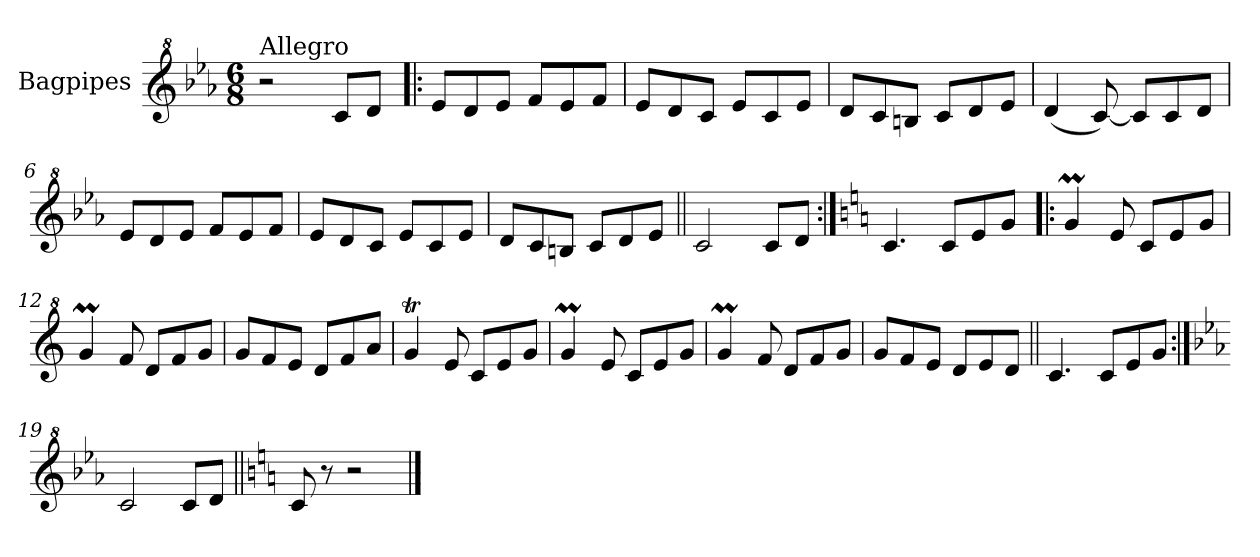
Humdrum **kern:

**kern
*part1
*staff1
*I"Bagpipes
*I'Bag
*clefG^2
*k[b-e-a-]
*E-:
*M6/8
=1
!LO:TX:a:t=Allegro
2r
8cc/L
8dd/J
=2!|:
8ee-/L
8dd/
8ee-/J
8ff/L
8ee-/
8ff/J
=3
8ee-/L
8dd/
8cc/J
8ee-/L
8cc/
8ee-/J
=4
8dd/L
8cc/
8bn/J
8cc/L
8dd/
8ee-/J
=5
(4dd/
[8cc/)
8cc/L]
8cc/
8dd/J
=6
8ee-/L
8dd/
8ee-/J
8ff/L
8ee-/
8ff/J
!!LO:LB:g=z
=7
8ee-/L
8dd/
8cc/J
8ee-/L
8cc/
8ee-/J
=8
8dd/L
8cc/
8bn/J
8cc/L
8dd/
8ee-/J
=9||
2cc/
8cc/L
8dd/J
=10:|!
*k[]
*C:
4.cc/
8cc/L
8ee/
8gg/J
=11!|:
4ggM/
8ee/
8cc/L
8ee/
8gg/J
=12
4ggM/
8ff/
8dd/L
8ff/
8gg/J
!!LO:LB:g=z
=13
8gg/L
8ff/
8ee/J
8dd/L
8ff/
8aa/J
=14
4ggT/
8ee/
8cc/L
8ee/
8gg/J
=15
4ggM/
8ee/
8cc/L
8ee/
8gg/J
=16
4ggM/
8ff/
8dd/L
8ff/
8gg/J
=17
8gg/L
8ff/
8ee/J
8dd/L
8ee/
8dd/J
=18||
4.cc/
8cc/L
8ee/
8gg/J
=19:|!
*k[b-e-a-]
*E-:
2cc/
8cc/L
8dd/J
!!LO:LB:g=z
=20||
*k[]
*C:
8cc/
8r
2r
==
*-
